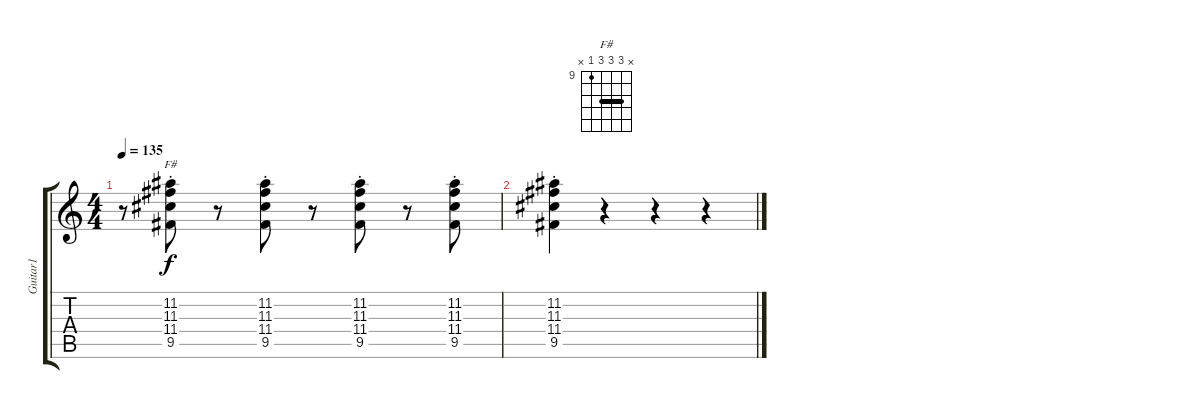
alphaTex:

\track ("Guitar1" "Guitar1") {instrument electricguitarmuted}
\staff {score tabs}
\tuning (E4 B3 G3 D3 A2 E2) {hide}
\chord ("F#" x 11 11 11 9 x) {firstfret 9 barre 11}
\ts (4 4)
\tempo 135
\clef g2
\ks c
r.8{dy f} (11.2{st} 11.3{st} 11.4{st} 9.5{st}).8{ch "F#"} r.8 (11.2{st} 11.3{st} 11.4{st} 9.5{st}).8 r.8 (11.2{st} 11.3{st} 11.4{st} 9.5{st}).8 r.8 (11.2{st} 11.3{st} 11.4{st} 9.5{st}).8 |
(11.2{st} 11.3{st} 11.4{st} 9.5{st}).4 r.4 r.4 r.4
